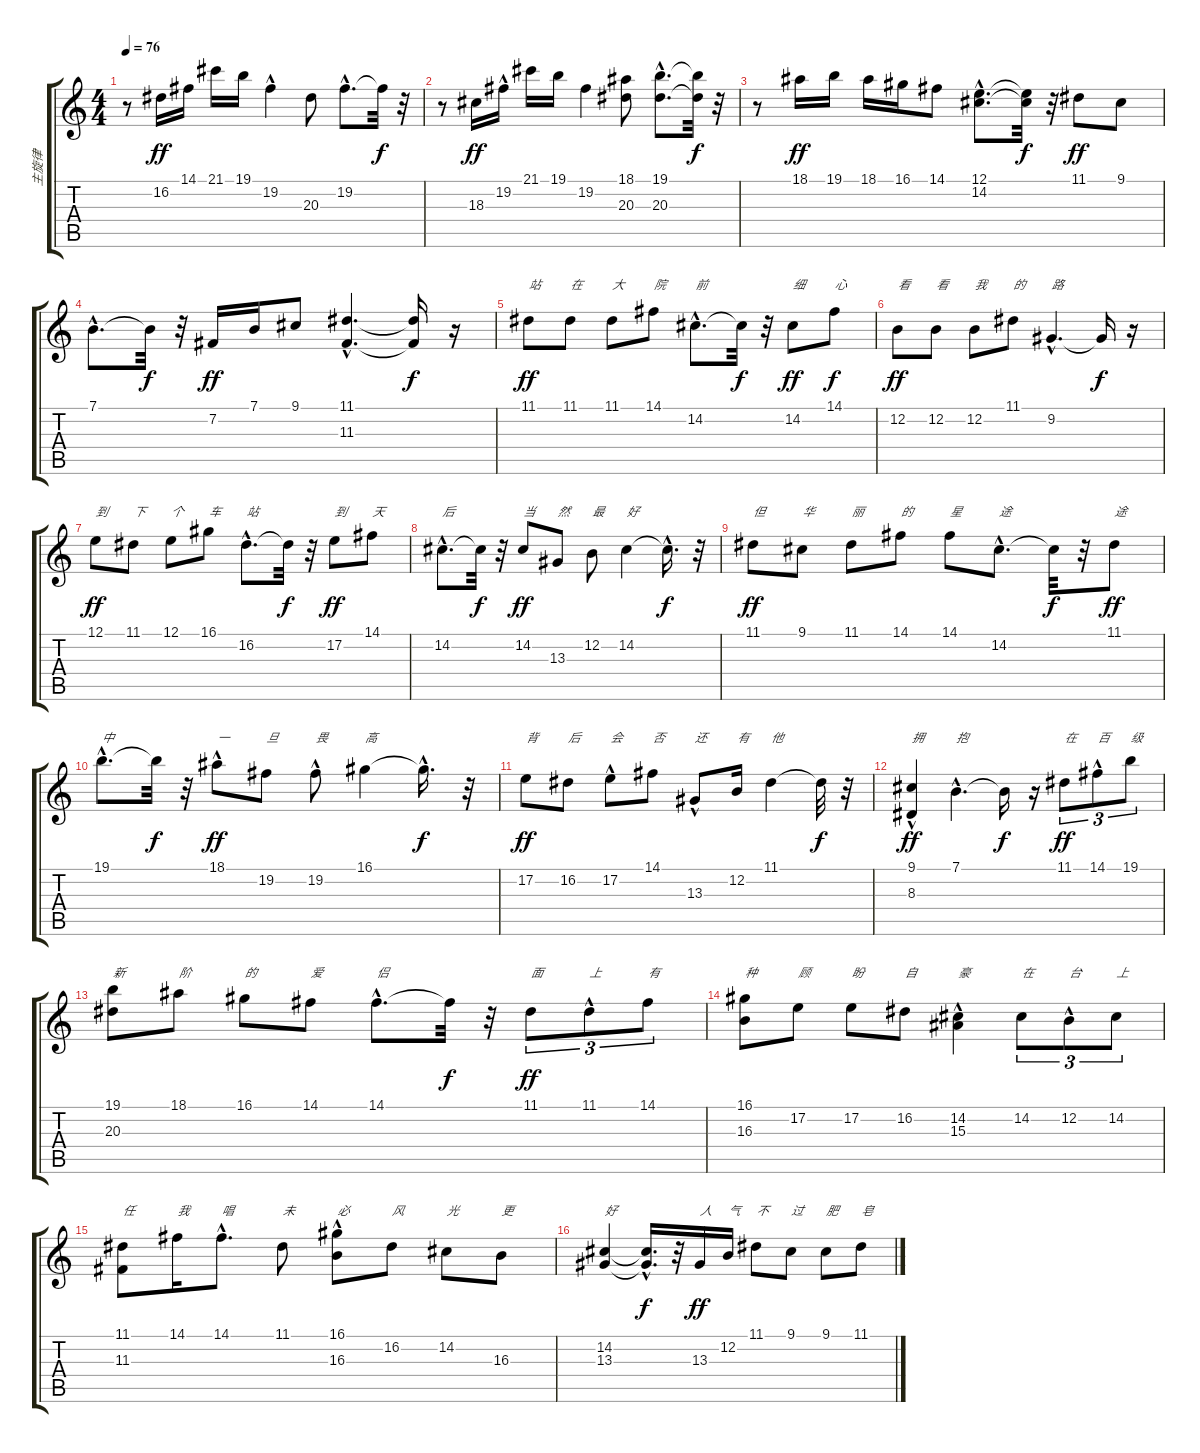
\track ("主旋律" "主旋律") {instrument acousticgrandpiano}
\staff {score tabs}
\tuning (E4 B3 G3 D3 A2 E2) {hide}
\ts (4 4)
\tempo 76
\clef g2
\ks c
r.8{dy ff instrument acousticgrandpiano} 16.2.16 14.1.16 21.1.16 19.1.16 19.2{hac}.4 20.3.8 19.2{hac}.8{d} 19.2{t}.32{dy f} r.32 |
r.8 18.3.16{dy ff} 19.2{hac}.16 21.1.16 19.1.16 19.2.4 (18.1 20.3).8 (19.1{hac} 20.3{hac}).8{d} (19.1{t} 20.3{t}).32{dy f} r.32 |
r.8 18.1.16{dy ff} 19.1.16 18.1.16 16.1.16 14.1.8 (12.1{hac} 14.2{hac}).8{d} (12.1{t} 14.2{t}).32{dy f} r.32 11.1.8{dy ff} 9.1.8 |
7.1{hac}.8{d} 7.1{t}.32{dy f} r.32 7.2.16{dy ff} 7.1.16 9.1.8 (11.1{hac} 11.3{hac}).4{d} (11.1{t} 11.3{t}).16{dy f} r.16 |
11.1.8{txt "站" dy ff} 11.1.8{txt "在"} 11.1.8{txt "大"} 14.1.8{txt "院"} 14.2{hac}.8{d txt "前"} 14.2{t}.32{dy f} r.32 14.2.8{txt "细" dy ff} 14.1.8{txt "心" dy f} |
12.2.8{txt "看" dy ff} 12.2.8{txt "看"} 12.2.8{txt "我"} 11.1.8{txt "的"} 9.2{hac}.4{d txt "路"} 9.2{t}.16{dy f} r.16 |
12.1.8{txt "到" dy ff} 11.1.8{txt "下"} 12.1.8{txt "个"} 16.1.8{txt "车"} 16.2{hac}.8{d txt "站"} 16.2{t}.32{dy f} r.32 17.2.8{txt "到" dy ff} 14.1.8{txt "天"} |
14.2{hac}.8{d txt "后"} 14.2{t}.32{dy f} r.32 14.2.8{txt "当" dy ff} 13.3.8{txt "然"} 12.2.8{txt "最"} 14.2.4{txt "好"} 14.2{hac t}.16{d dy f} r.32 |
11.1.8{txt "但" dy ff} 9.1.8{txt "华"} 11.1.8{txt "丽"} 14.1.8{txt "的"} 14.1.8{txt "星"} 14.2{hac}.8{d txt "途"} 14.2{t}.32{dy f} r.32 11.1.8{txt "途" dy ff} |
19.1{hac}.8{d txt "中"} 19.1{t}.32{dy f} r.32 18.1{hac}.8{txt "一" dy ff} 19.2.8{txt "旦"} 19.2{hac}.8{txt "畏"} 16.1.4{txt "高"} 16.1{hac t}.16{d dy f} r.32 |
17.2.8{txt "背" dy ff} 16.2.8{txt "后"} 17.2{hac}.8{txt "会"} 14.1.8{txt "否"} 13.3{hac}.8{txt "还"} 12.2.16{txt "有"} 11.1.4{txt "他"} 11.1{t}.32{dy f} r.32 |
(9.1{hac} 8.3).4{txt "拥" dy ff} 7.1{hac}.4{d txt "抱"} 7.1{t}.16{dy f} r.16 11.1.8{tu (3 2) txt "在" dy ff} 14.1{hac}.8{tu (3 2) txt "百"} 19.1.8{tu (3 2) txt "级"} |
(19.1 20.3).8{txt "新"} 18.1.8{txt "阶"} 16.1.8{txt "的"} 14.1.8{txt "爱"} 14.1{hac}.8{d txt "侣"} 14.1{t}.32{dy f} r.32 11.1.8{tu (3 2) txt "面" dy ff} 11.1{hac}.8{tu (3 2) txt "上"} 14.1.8{tu (3 2) txt "有"} |
(16.1 16.3).8{txt "种"} 17.2.8{txt "顾"} 17.2.8{txt "盼"} 16.2.8{txt "自"} (14.2{hac} 15.3).4{txt "豪"} 14.2.8{tu (3 2) txt "在"} 12.2{hac}.8{tu (3 2) txt "台"} 14.2.8{tu (3 2) txt "上"} |
(11.1 11.3).8{txt "任"} 14.1.16{txt "我"} 14.1{hac}.8{d txt "唱"} 11.1.8{txt "未"} (16.1{hac} 16.3{hac}).8{txt "必"} 16.2.8{txt "风"} 14.2.8{txt "光"} 16.3.8{txt "更"} |
(14.2 13.3).4{txt "好"} (14.2{hac t} 13.3{hac t}).16{d dy f} r.32 13.3.16{txt "人" dy ff} 12.2.16{txt "气"} 11.1.8{txt "不"} 9.1.8{txt "过"} 9.1.8{txt "肥"} 11.1.8{txt "皂"}
